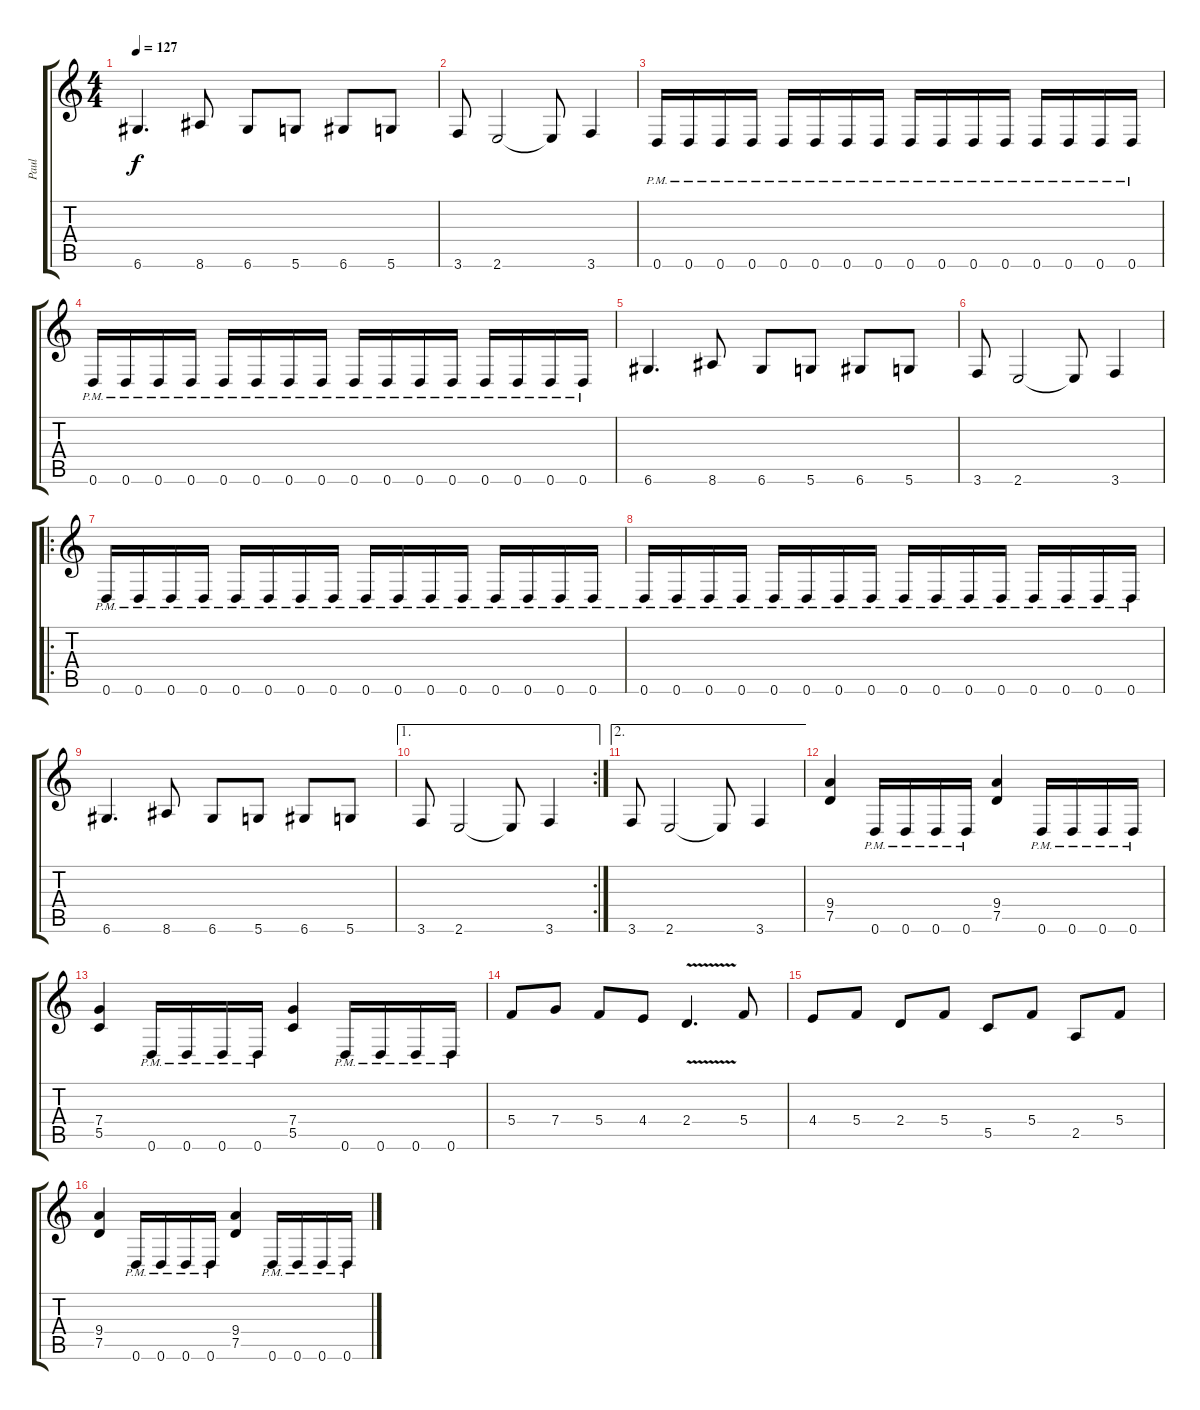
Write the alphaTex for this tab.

\track ("Paul" "Paul") {instrument distortionguitar}
\staff {score tabs}
\tuning (D4 A3 F3 C3 G2 D2) {hide}
\ts (4 4)
\tempo 127
\clef g2
\ks c
6.6.4{d dy f} 8.6.8 6.6.8 5.6.8 6.6.8 5.6.8 |
3.6.8 2.6.2 2.6{t}.8 3.6.4 |
0.6{pm}.16 0.6{pm}.16 0.6{pm}.16 0.6{pm}.16 0.6{pm}.16 0.6{pm}.16 0.6{pm}.16 0.6{pm}.16 0.6{pm}.16 0.6{pm}.16 0.6{pm}.16 0.6{pm}.16 0.6{pm}.16 0.6{pm}.16 0.6{pm}.16 0.6{pm}.16 |
0.6{pm}.16 0.6{pm}.16 0.6{pm}.16 0.6{pm}.16 0.6{pm}.16 0.6{pm}.16 0.6{pm}.16 0.6{pm}.16 0.6{pm}.16 0.6{pm}.16 0.6{pm}.16 0.6{pm}.16 0.6{pm}.16 0.6{pm}.16 0.6{pm}.16 0.6{pm}.16 |
6.6.4{d} 8.6.8 6.6.8 5.6.8 6.6.8 5.6.8 |
3.6.8 2.6.2 2.6{t}.8 3.6.4 |
\ro
0.6{pm}.16 0.6{pm}.16 0.6{pm}.16 0.6{pm}.16 0.6{pm}.16 0.6{pm}.16 0.6{pm}.16 0.6{pm}.16 0.6{pm}.16 0.6{pm}.16 0.6{pm}.16 0.6{pm}.16 0.6{pm}.16 0.6{pm}.16 0.6{pm}.16 0.6{pm}.16 |
0.6{pm}.16 0.6{pm}.16 0.6{pm}.16 0.6{pm}.16 0.6{pm}.16 0.6{pm}.16 0.6{pm}.16 0.6{pm}.16 0.6{pm}.16 0.6{pm}.16 0.6{pm}.16 0.6{pm}.16 0.6{pm}.16 0.6{pm}.16 0.6{pm}.16 0.6{pm}.16 |
6.6.4{d} 8.6.8 6.6.8 5.6.8 6.6.8 5.6.8 |
\ae 1
\rc 2
3.6.8 2.6.2 2.6{t}.8 3.6.4 |
\ae 2
3.6.8 2.6.2 2.6{t}.8 3.6.4 |
(9.4 7.5).4 0.6{pm}.16 0.6{pm}.16 0.6{pm}.16 0.6{pm}.16 (9.4 7.5).4 0.6{pm}.16 0.6{pm}.16 0.6{pm}.16 0.6{pm}.16 |
(7.4 5.5).4 0.6{pm}.16 0.6{pm}.16 0.6{pm}.16 0.6{pm}.16 (7.4 5.5).4 0.6{pm}.16 0.6{pm}.16 0.6{pm}.16 0.6{pm}.16 |
5.4.8 7.4.8 5.4.8 4.4.8 2.4{v}.4{d} 5.4.8 |
4.4.8 5.4.8 2.4.8 5.4.8 5.5.8 5.4.8 2.5.8 5.4.8 |
(9.4 7.5).4 0.6{pm}.16 0.6{pm}.16 0.6{pm}.16 0.6{pm}.16 (9.4 7.5).4 0.6{pm}.16 0.6{pm}.16 0.6{pm}.16 0.6{pm}.16
